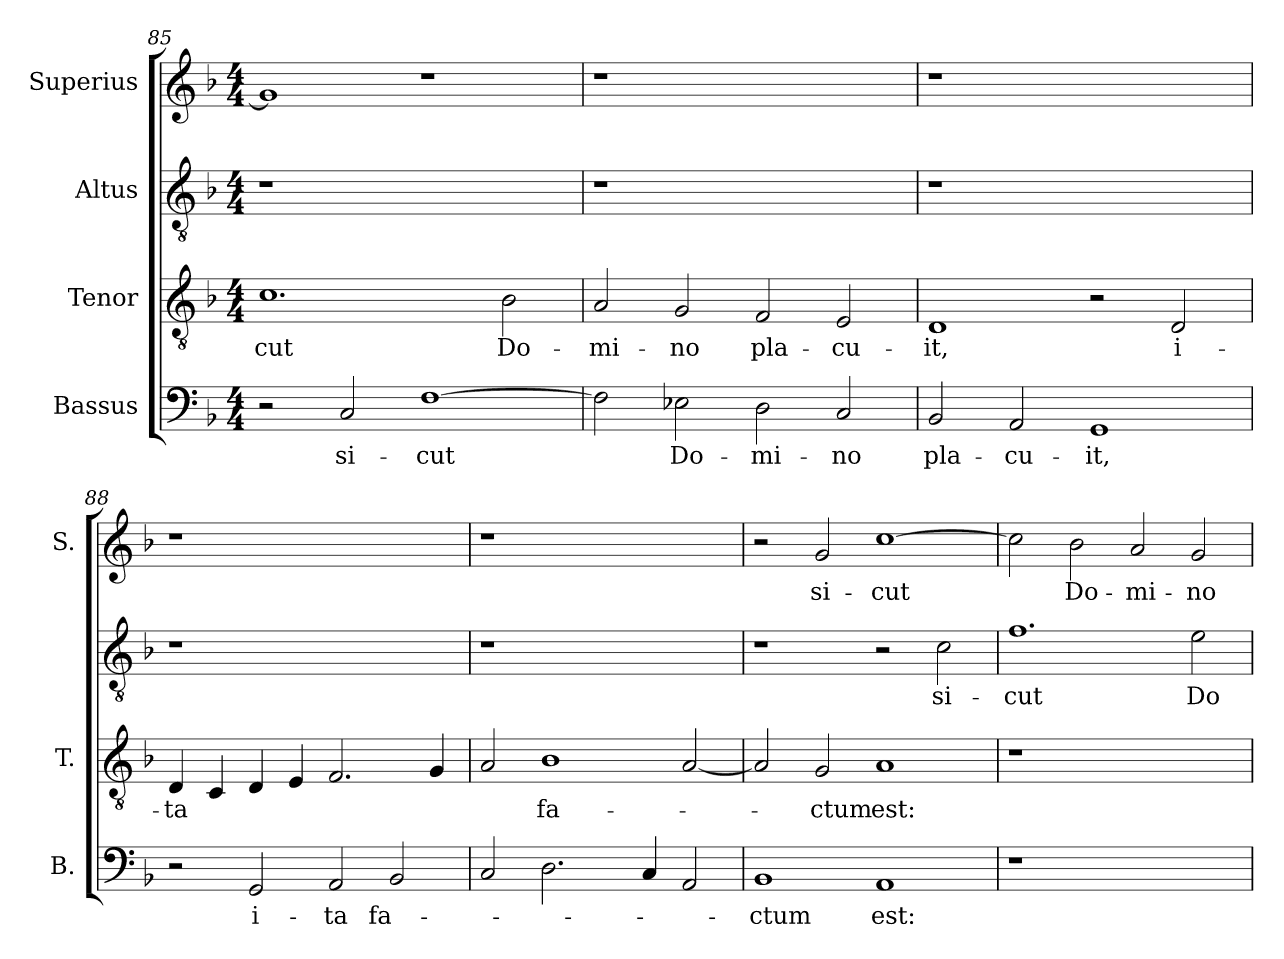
**kern	**text	**kern	**text	**kern	**text	**kern	**text
*part4	*part4	*part3	*part3	*part2	*part2	*part1	*part1
*staff4	*staff4	*staff3	*staff3	*staff2	*staff2	*staff1	*staff1
*I"Bassus	*	*I"Tenor	*	*I"Altus	*	*I"Superius	*
*I'B.	*	*I'T.	*	*	*	*I'S.	*
*clefF4	*	*clefGv2	*	*clefGv2	*	*clefG2	*
*	*	*ITrd7c12	*	*ITrd7c12	*	*	*
*k[b-]	*	*k[b-]	*	*k[b-]	*	*k[b-]	*
*F:	*	*F:	*	*F:	*	*F:	*
*M4/4	*	*M4/4	*	*M4/4	*	*M4/4	*
=85	=85	=85	=85	=85	=85	=85	=85
!	!	!	!LO:LY:b:color=#000000	!LO:N:vis=1	!	!	!
2r	.	1.Ci	-cut	1r	.	1gi]	.
!	!LO:LY:b:color=#000000	!	!	!	!	!	!
2Ci/	si-	.	.	.	.	.	.
!	!LO:LY:b:color=#000000	!	!	!	!	!	!
[>1Fi	-cut	.	.	1ryy	.	1r	.
!	!	!	!LO:LY:b:color=#000000	!	!	!	!
.	.	2BB-i\	Do-	.	.	.	.
=86	=86	=86	=86	=86	=86	=86	=86
!	!	!	!LO:LY:b:color=#000000	!LO:N:vis=1	!	!LO:N:vis=1	!
2Fi\]	.	2AAi/	-mi-	1r	.	1r	.
!	!LO:LY:b:color=#000000	!	!	!	!	!	!
!	!	!	!LO:LY:b:color=#000000	!	!	!	!
2E-Xi\	Do-	2GGi/	-no	.	.	.	.
!	!LO:LY:b:color=#000000	!	!	!	!	!	!
!	!	!	!LO:LY:b:color=#000000	!	!	!	!
2Di\	-mi-	2FFi/	pla-	1ryy	.	1ryy	.
!	!LO:LY:b:color=#000000	!	!	!	!	!	!
!	!	!	!LO:LY:b:color=#000000	!	!	!	!
2Ci/	-no	2EEi/	-cu-	.	.	.	.
!!LO:LB:g=z
=87	=87	=87	=87	=87	=87	=87	=87
!	!LO:LY:b:color=#000000	!	!	!	!	!	!
!	!	!	!LO:LY:b:color=#000000	!LO:N:vis=1	!	!LO:N:vis=1	!
2BB-i/	pla-	1DDi	-it,	1r	.	1r	.
!	!LO:LY:b:color=#000000	!	!	!	!	!	!
2AAi/	-cu-	.	.	.	.	.	.
!	!LO:LY:b:color=#000000	!	!	!	!	!	!
1GGi	-it,	2r	.	1ryy	.	1ryy	.
!	!	!	!LO:LY:b:color=#000000	!	!	!	!
.	.	2DDi/	i-	.	.	.	.
=88	=88	=88	=88	=88	=88	=88	=88
!	!	!	!LO:LY:b:color=#000000	!LO:N:vis=1	!	!LO:N:vis=1	!
2r	.	4DDi/	-ta	1r	.	1r	.
.	.	4CCi/	.	.	.	.	.
!	!LO:LY:b:color=#000000	!	!	!	!	!	!
2GGi/	i-	4DDi/	.	.	.	.	.
.	.	4EEi/	.	.	.	.	.
!	!LO:LY:b:color=#000000	!	!	!	!	!	!
2AAi/	-ta	2.FFi/	.	1ryy	.	1ryy	.
!	!LO:LY:b:color=#000000	!	!	!	!	!	!
2BB-i/	fa-	.	.	.	.	.	.
.	.	4GGi/	.	.	.	.	.
=89	=89	=89	=89	=89	=89	=89	=89
!	!	!	!	!LO:N:vis=1	!	!LO:N:vis=1	!
2Ci/	.	2AAi/	.	1r	.	1r	.
!	!	!	!LO:LY:b:color=#000000	!	!	!	!
2.Di\	.	1BB-i	fa-	.	.	.	.
.	.	.	.	1ryy	.	1ryy	.
4Ci/	.	.	.	.	.	.	.
2AAi/	.	[<2AAi/	.	.	.	.	.
=90	=90	=90	=90	=90	=90	=90	=90
!	!LO:LY:b:color=#000000	!	!	!	!	!	!
1BB-i	-ctum	2AAi/]	.	1r	.	2r	.
!	!	!	!LO:LY:b:color=#000000	!	!	!	!
!	!	!	!	!	!	!	!LO:LY:b:color=#000000
.	.	2GGi/	-ctum	.	.	2gi/	si-
!	!LO:LY:b:color=#000000	!	!	!	!	!	!
!	!	!	!LO:LY:b:color=#000000	!	!	!	!
!	!	!	!	!	!	!	!LO:LY:b:color=#000000
1AAi	est:	1AAi	est:	2r	.	[>1cci	-cut
!	!	!	!	!	!LO:LY:b:color=#000000	!	!
.	.	.	.	2Ci\	si-	.	.
=91	=91	=91	=91	=91	=91	=91	=91
!LO:N:vis=1	!	!LO:N:vis=1	!	!	!	!	!
!	!	!	!	!	!LO:LY:b:color=#000000	!	!
1r	.	1r	.	1.Fi	-cut	2cci\]	.
!	!	!	!	!	!	!	!LO:LY:b:color=#000000
.	.	.	.	.	.	2b-i\	Do-
!	!	!	!	!	!	!	!LO:LY:b:color=#000000
1ryy	.	1ryy	.	.	.	2ai/	-mi-
!	!	!	!	!	!LO:LY:b:color=#000000	!	!
!	!	!	!	!	!	!	!LO:LY:b:color=#000000
.	.	.	.	2Ei\	Do-	2gi/	-no
=	=	=	=	=	=	=	=
*-	*-	*-	*-	*-	*-	*-	*-
